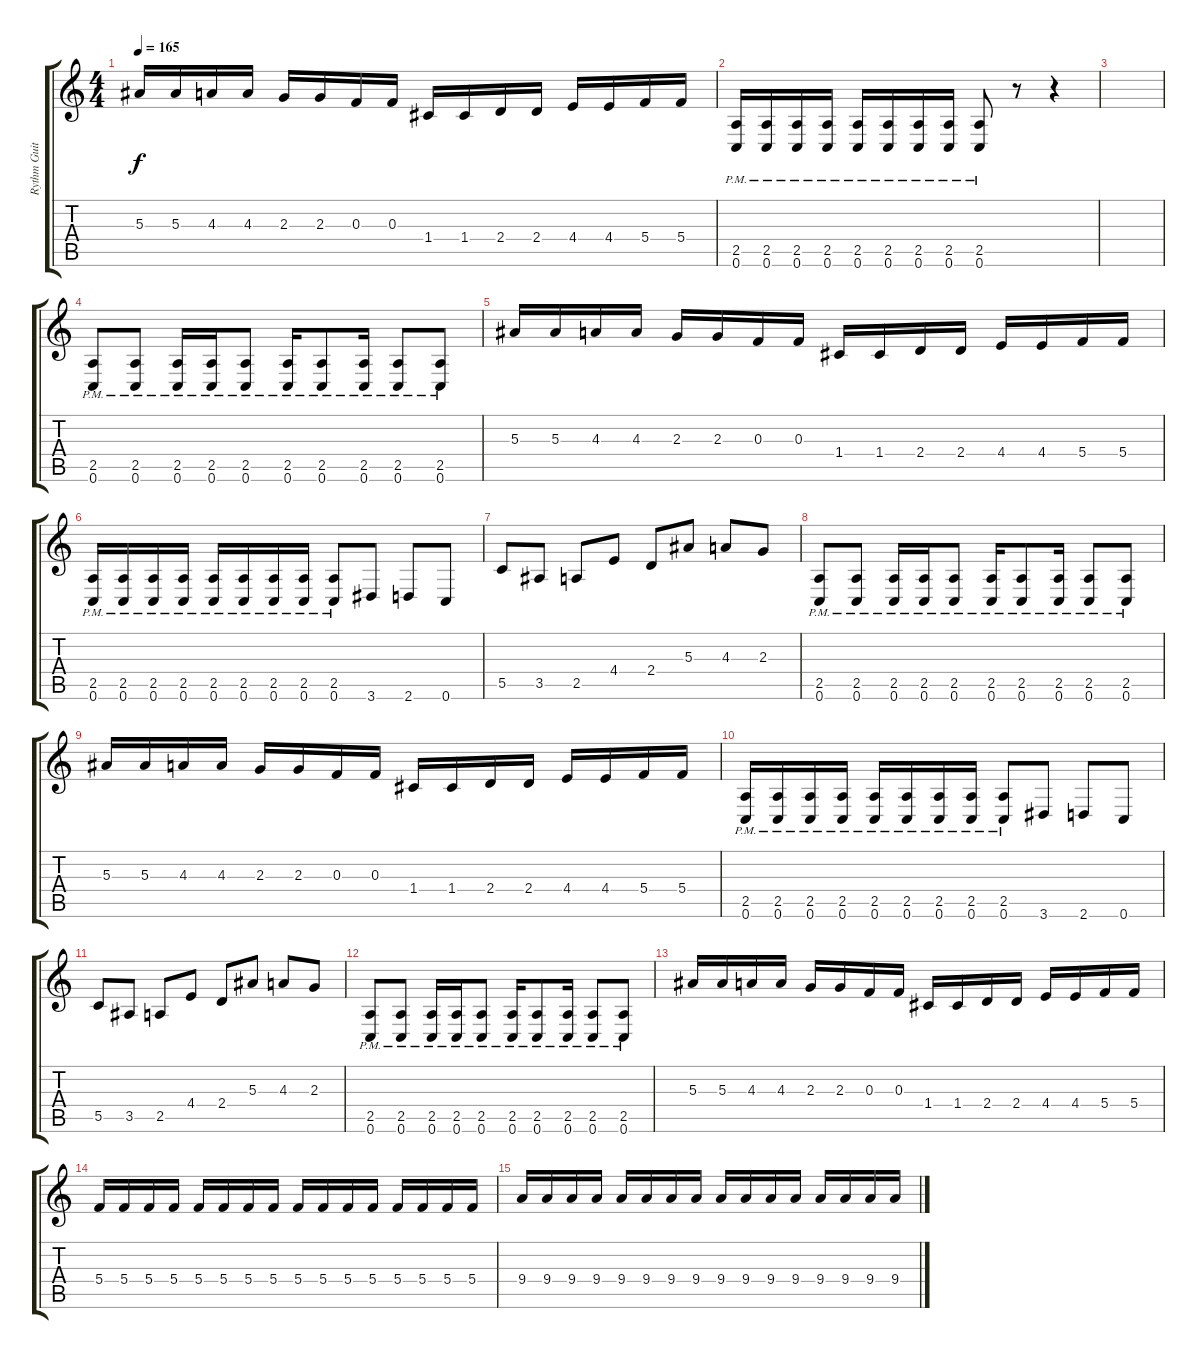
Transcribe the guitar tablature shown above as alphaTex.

\track ("Rythm Guitar" "Rythm Guit") {instrument distortionguitar}
\staff {score tabs}
\tuning (D4 A3 F3 C3 G2 C2) {hide}
\ts (4 4)
\tempo 165
\clef g2
\ks c
5.3.16{dy f} 5.3.16 4.3.16 4.3.16 2.3.16 2.3.16 0.3.16 0.3.16 1.4.16 1.4.16 2.4.16 2.4.16 4.4.16 4.4.16 5.4.16 5.4.16 |
(2.5{pm} 0.6{pm}).16 (2.5{pm} 0.6{pm}).16 (2.5{pm} 0.6{pm}).16 (2.5{pm} 0.6{pm}).16 (2.5{pm} 0.6{pm}).16 (2.5{pm} 0.6{pm}).16 (2.5{pm} 0.6{pm}).16 (2.5{pm} 0.6{pm}).16 (2.5{pm} 0.6{pm}).8 r.8 r.4 |
|
(2.5{pm} 0.6{pm}).8 (2.5{pm} 0.6{pm}).8 (2.5{pm} 0.6{pm}).16 (2.5{pm} 0.6{pm}).16 (2.5{pm} 0.6{pm}).8 (2.5{pm} 0.6{pm}).16 (2.5{pm} 0.6{pm}).8 (2.5{pm} 0.6{pm}).16 (2.5{pm} 0.6{pm}).8 (2.5{pm} 0.6{pm}).8 |
5.3.16 5.3.16 4.3.16 4.3.16 2.3.16 2.3.16 0.3.16 0.3.16 1.4.16 1.4.16 2.4.16 2.4.16 4.4.16 4.4.16 5.4.16 5.4.16 |
(2.5{pm} 0.6{pm}).16 (2.5{pm} 0.6{pm}).16 (2.5{pm} 0.6{pm}).16 (2.5{pm} 0.6{pm}).16 (2.5{pm} 0.6{pm}).16 (2.5{pm} 0.6{pm}).16 (2.5{pm} 0.6{pm}).16 (2.5{pm} 0.6{pm}).16 (2.5{pm} 0.6{pm}).8 3.6.8 2.6.8 0.6.8 |
5.5.8 3.5.8 2.5.8 4.4.8 2.4.8 5.3.8 4.3.8 2.3.8 |
(2.5{pm} 0.6{pm}).8 (2.5{pm} 0.6{pm}).8 (2.5{pm} 0.6{pm}).16 (2.5{pm} 0.6{pm}).16 (2.5{pm} 0.6{pm}).8 (2.5{pm} 0.6{pm}).16 (2.5{pm} 0.6{pm}).8 (2.5{pm} 0.6{pm}).16 (2.5{pm} 0.6{pm}).8 (2.5{pm} 0.6{pm}).8 |
5.3.16 5.3.16 4.3.16 4.3.16 2.3.16 2.3.16 0.3.16 0.3.16 1.4.16 1.4.16 2.4.16 2.4.16 4.4.16 4.4.16 5.4.16 5.4.16 |
(2.5{pm} 0.6{pm}).16 (2.5{pm} 0.6{pm}).16 (2.5{pm} 0.6{pm}).16 (2.5{pm} 0.6{pm}).16 (2.5{pm} 0.6{pm}).16 (2.5{pm} 0.6{pm}).16 (2.5{pm} 0.6{pm}).16 (2.5{pm} 0.6{pm}).16 (2.5{pm} 0.6{pm}).8 3.6.8 2.6.8 0.6.8 |
5.5.8 3.5.8 2.5.8 4.4.8 2.4.8 5.3.8 4.3.8 2.3.8 |
(2.5{pm} 0.6{pm}).8 (2.5{pm} 0.6{pm}).8 (2.5{pm} 0.6{pm}).16 (2.5{pm} 0.6{pm}).16 (2.5{pm} 0.6{pm}).8 (2.5{pm} 0.6{pm}).16 (2.5{pm} 0.6{pm}).8 (2.5{pm} 0.6{pm}).16 (2.5{pm} 0.6{pm}).8 (2.5{pm} 0.6{pm}).8 |
5.3.16 5.3.16 4.3.16 4.3.16 2.3.16 2.3.16 0.3.16 0.3.16 1.4.16 1.4.16 2.4.16 2.4.16 4.4.16 4.4.16 5.4.16 5.4.16 |
5.4.16 5.4.16 5.4.16 5.4.16 5.4.16 5.4.16 5.4.16 5.4.16 5.4.16 5.4.16 5.4.16 5.4.16 5.4.16 5.4.16 5.4.16 5.4.16 |
9.4.16 9.4.16 9.4.16 9.4.16 9.4.16 9.4.16 9.4.16 9.4.16 9.4.16 9.4.16 9.4.16 9.4.16 9.4.16 9.4.16 9.4.16 9.4.16
